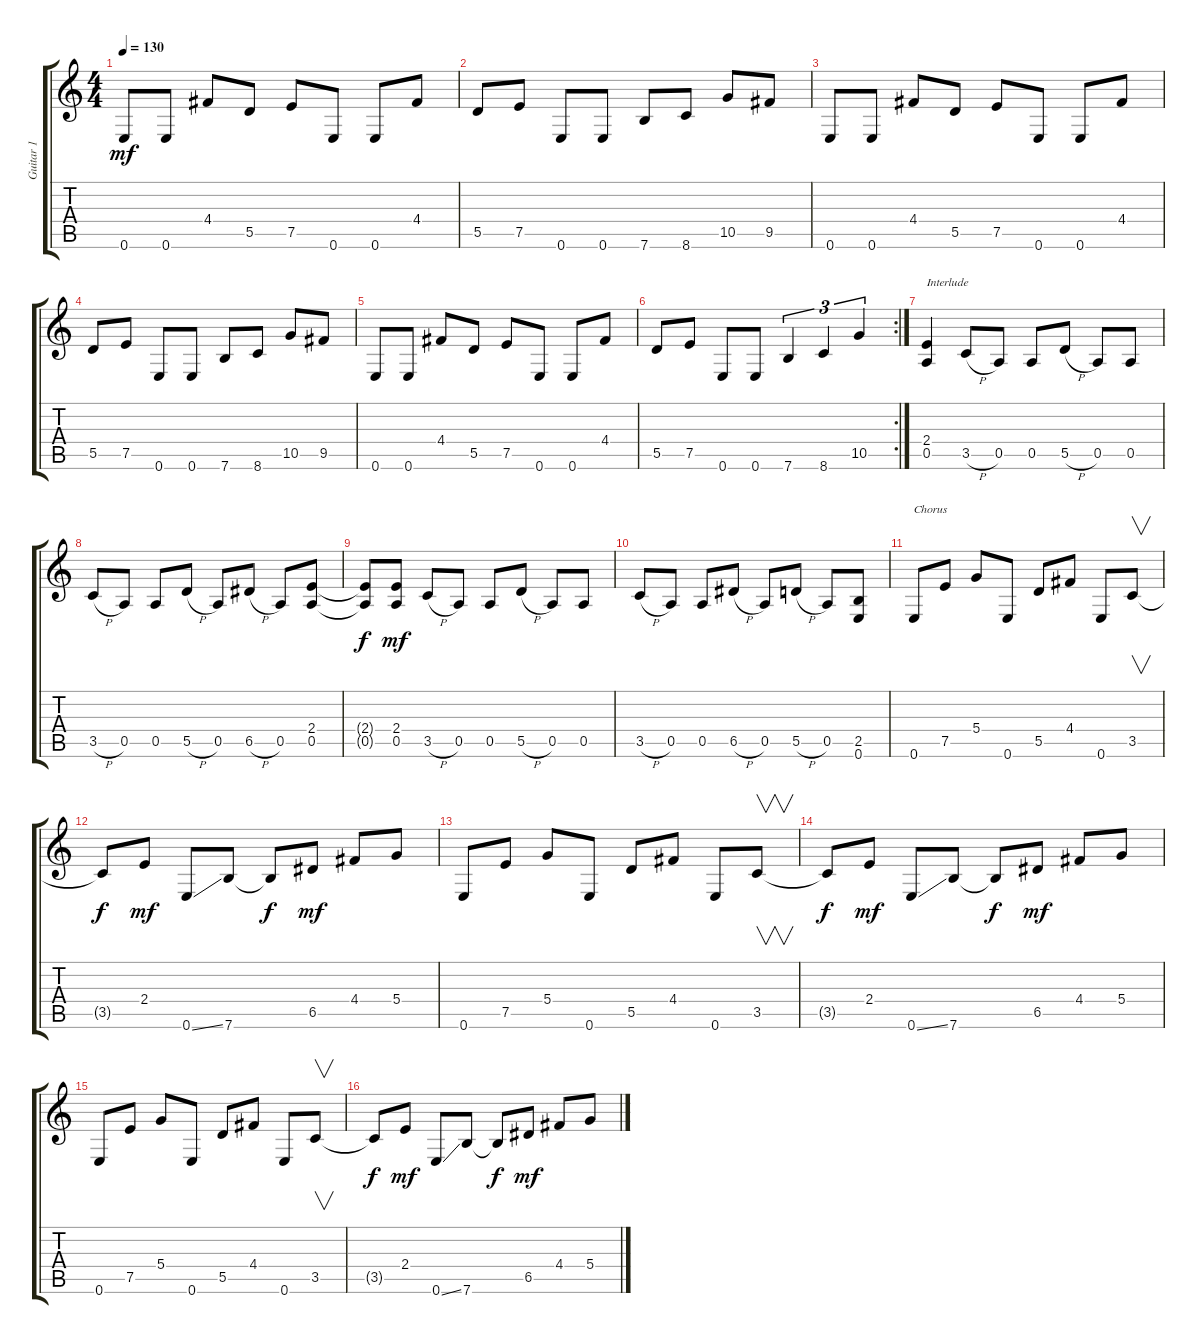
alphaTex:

\track ("Guitar 1" "Guitar 1") {instrument distortionguitar}
\staff {score tabs}
\tuning (E4 B3 G3 D3 A2 E2) {hide}
\ts (4 4)
\tempo 130
\clef g2
\ks c
0.6.8{dy mf} 0.6.8 4.4.8 5.5.8 7.5.8 0.6.8 0.6.8 4.4.8 |
5.5.8 7.5.8 0.6.8 0.6.8 7.6.8 8.6.8 10.5.8 9.5.8 |
0.6.8 0.6.8 4.4.8 5.5.8 7.5.8 0.6.8 0.6.8 4.4.8 |
5.5.8 7.5.8 0.6.8 0.6.8 7.6.8 8.6.8 10.5.8 9.5.8 |
0.6.8 0.6.8 4.4.8 5.5.8 7.5.8 0.6.8 0.6.8 4.4.8 |
\rc 2
5.5.8 7.5.8 0.6.8 0.6.8 7.6.4{tu (3 2)} 8.6.4{tu (3 2)} 10.5.4{tu (3 2)} |
(2.4 0.5).4{txt "Interlude"} 3.5{h}.8 0.5.8 0.5.8 5.5{h}.8 0.5.8 0.5.8 |
3.5{h}.8 0.5.8 0.5.8 5.5{h}.8 0.5.8 6.5{h}.8 0.5.8 (2.4 0.5).8 |
(2.4{t} 0.5{t}).8{dy f} (2.4 0.5).8{dy mf} 3.5{h}.8 0.5.8 0.5.8 5.5{h}.8 0.5.8 0.5.8 |
3.5{h}.8 0.5.8 0.5.8 6.5{h}.8 0.5.8 5.5{h}.8 0.5.8 (2.5 0.6).8 |
0.6.8{txt "Chorus"} 7.5.8 5.4.8 0.6.8 5.5.8 4.4.8 0.6.8 3.5.8{v} |
3.5{t}.8{dy f} 2.4.8{dy mf} 0.6{ss}.8 7.6.8 7.6{t}.8{dy f} 6.5.8{dy mf} 4.4.8 5.4.8 |
0.6.8 7.5.8 5.4.8 0.6.8 5.5.8 4.4.8 0.6.8 3.5.8{v} |
3.5{t}.8{dy f} 2.4.8{dy mf} 0.6{ss}.8 7.6.8 7.6{t}.8{dy f} 6.5.8{dy mf} 4.4.8 5.4.8 |
0.6.8 7.5.8 5.4.8 0.6.8 5.5.8 4.4.8 0.6.8 3.5.8{v} |
3.5{t}.8{dy f} 2.4.8{dy mf} 0.6{ss}.8 7.6.8 7.6{t}.8{dy f} 6.5.8{dy mf} 4.4.8 5.4.8
